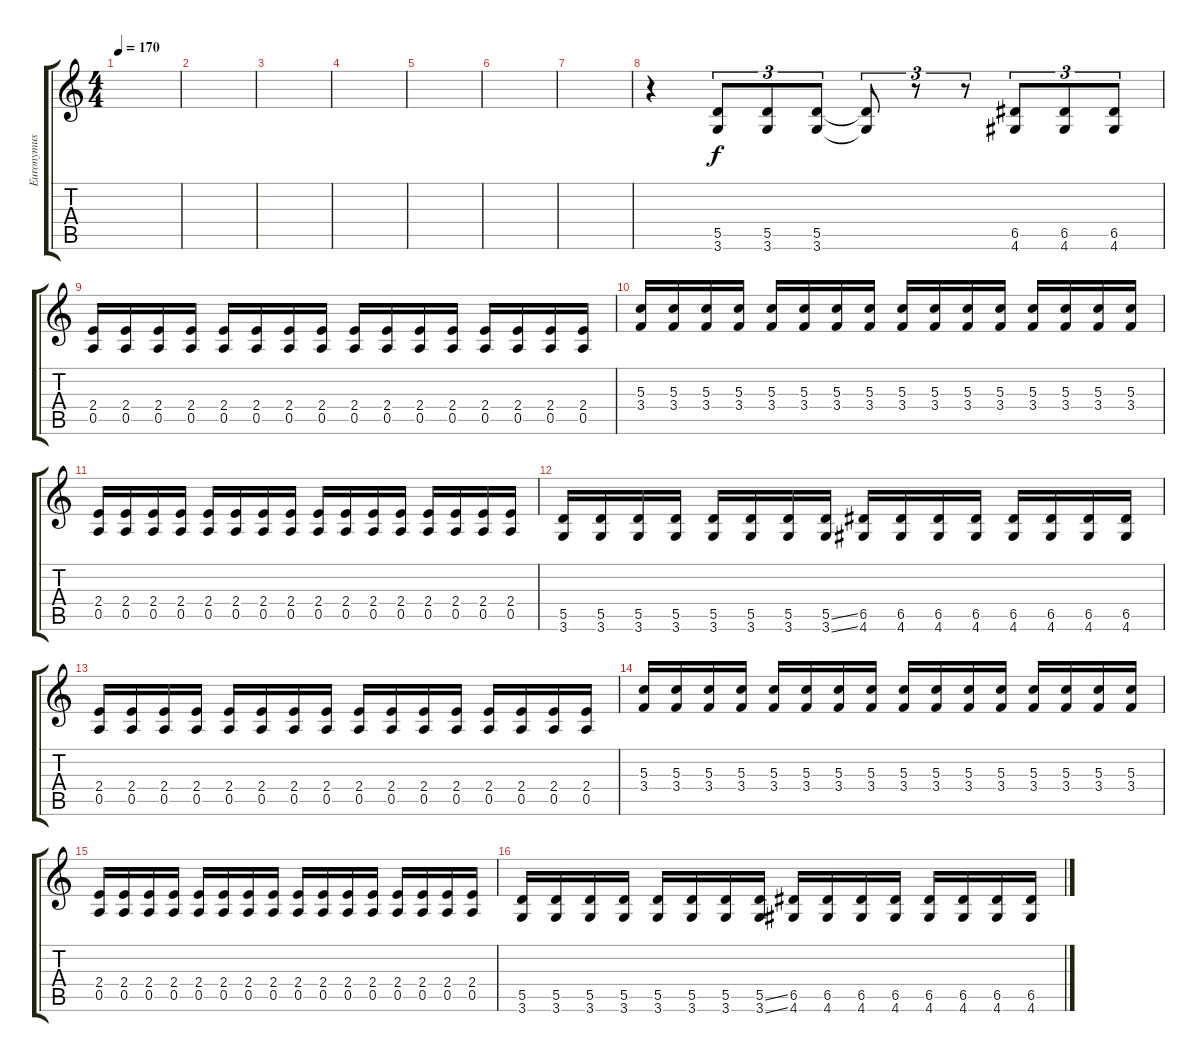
\track ("Euronymus (Guitar 2)" "Euronymus ") {instrument overdrivenguitar}
\staff {score tabs}
\tuning (E4 B3 G3 D3 A2 E2) {hide}
\ts (4 4)
\tempo 170
\clef g2
\ks c
|
|
|
|
|
|
|
r.4 (5.5 3.6).8{tu (3 2)} (5.5 3.6).8{tu (3 2)} (5.5 3.6).8{tu (3 2)} (5.5{t} 3.6{t}).8{tu (3 2)} r.8{tu (3 2)} r.8{tu (3 2)} (6.5 4.6).8{tu (3 2)} (6.5 4.6).8{tu (3 2)} (6.5 4.6).8{tu (3 2)} |
(2.4 0.5).16 (2.4 0.5).16 (2.4 0.5).16 (2.4 0.5).16 (2.4 0.5).16 (2.4 0.5).16 (2.4 0.5).16 (2.4 0.5).16 (2.4 0.5).16 (2.4 0.5).16 (2.4 0.5).16 (2.4 0.5).16 (2.4 0.5).16 (2.4 0.5).16 (2.4 0.5).16 (2.4 0.5).16 |
(5.3 3.4).16 (5.3 3.4).16 (5.3 3.4).16 (5.3 3.4).16 (5.3 3.4).16 (5.3 3.4).16 (5.3 3.4).16 (5.3 3.4).16 (5.3 3.4).16 (5.3 3.4).16 (5.3 3.4).16 (5.3 3.4).16 (5.3 3.4).16 (5.3 3.4).16 (5.3 3.4).16 (5.3 3.4).16 |
(2.4 0.5).16 (2.4 0.5).16 (2.4 0.5).16 (2.4 0.5).16 (2.4 0.5).16 (2.4 0.5).16 (2.4 0.5).16 (2.4 0.5).16 (2.4 0.5).16 (2.4 0.5).16 (2.4 0.5).16 (2.4 0.5).16 (2.4 0.5).16 (2.4 0.5).16 (2.4 0.5).16 (2.4 0.5).16 |
(5.5 3.6).16 (5.5 3.6).16 (5.5 3.6).16 (5.5 3.6).16 (5.5 3.6).16 (5.5 3.6).16 (5.5 3.6).16 (5.5{ss} 3.6{ss}).16 (6.5 4.6).16 (6.5 4.6).16 (6.5 4.6).16 (6.5 4.6).16 (6.5 4.6).16 (6.5 4.6).16 (6.5 4.6).16 (6.5 4.6).16 |
(2.4 0.5).16 (2.4 0.5).16 (2.4 0.5).16 (2.4 0.5).16 (2.4 0.5).16 (2.4 0.5).16 (2.4 0.5).16 (2.4 0.5).16 (2.4 0.5).16 (2.4 0.5).16 (2.4 0.5).16 (2.4 0.5).16 (2.4 0.5).16 (2.4 0.5).16 (2.4 0.5).16 (2.4 0.5).16 |
(5.3 3.4).16 (5.3 3.4).16 (5.3 3.4).16 (5.3 3.4).16 (5.3 3.4).16 (5.3 3.4).16 (5.3 3.4).16 (5.3 3.4).16 (5.3 3.4).16 (5.3 3.4).16 (5.3 3.4).16 (5.3 3.4).16 (5.3 3.4).16 (5.3 3.4).16 (5.3 3.4).16 (5.3 3.4).16 |
(2.4 0.5).16 (2.4 0.5).16 (2.4 0.5).16 (2.4 0.5).16 (2.4 0.5).16 (2.4 0.5).16 (2.4 0.5).16 (2.4 0.5).16 (2.4 0.5).16 (2.4 0.5).16 (2.4 0.5).16 (2.4 0.5).16 (2.4 0.5).16 (2.4 0.5).16 (2.4 0.5).16 (2.4 0.5).16 |
(5.5 3.6).16 (5.5 3.6).16 (5.5 3.6).16 (5.5 3.6).16 (5.5 3.6).16 (5.5 3.6).16 (5.5 3.6).16 (5.5{ss} 3.6{ss}).16 (6.5 4.6).16 (6.5 4.6).16 (6.5 4.6).16 (6.5 4.6).16 (6.5 4.6).16 (6.5 4.6).16 (6.5 4.6).16 (6.5 4.6).16
